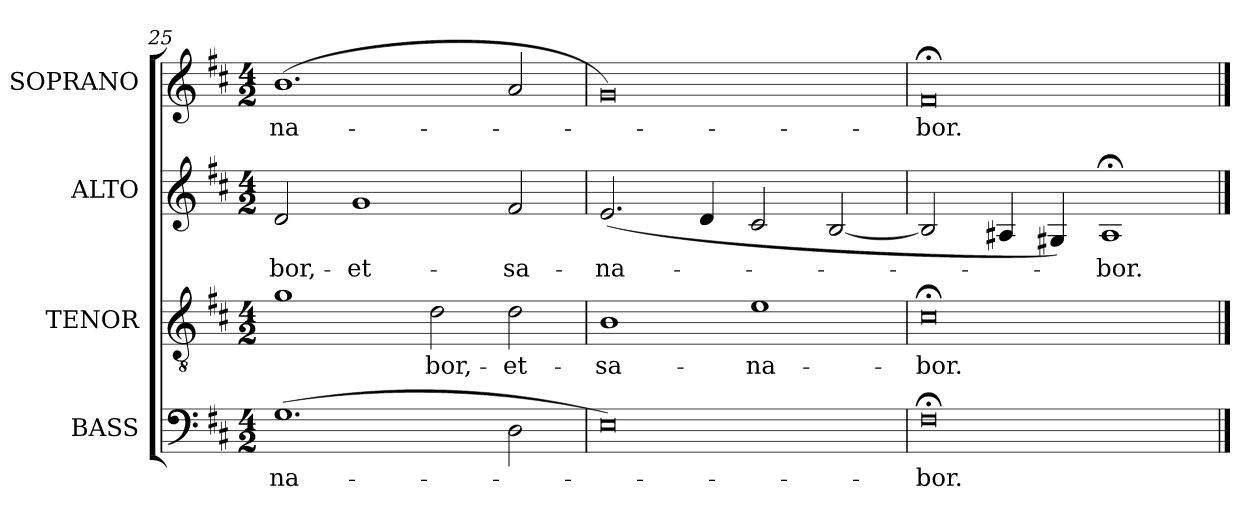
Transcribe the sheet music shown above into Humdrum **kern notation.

**kern	**text	**kern	**text	**kern	**text	**kern	**text
*part4	*part4	*part3	*part3	*part2	*part2	*part1	*part1
*staff4	*staff4	*staff3	*staff3	*staff2	*staff2	*staff1	*staff1
*I"BASS	*	*I"TENOR	*	*I"ALTO	*	*I"SOPRANO	*
*I'B.	*	*I'T.	*	*I'A.	*	*I'S.	*
*clefF4	*	*clefGv2	*	*clefG2	*	*clefG2	*
*	*	*ITrd7c12	*	*	*	*	*
*k[f#c#]	*	*k[f#c#]	*	*k[f#c#]	*	*k[f#c#]	*
*D:	*	*D:	*	*D:	*	*D:	*
*M4/2	*	*M4/2	*	*M4/2	*	*M4/2	*
=25	=25	=25	=25	=25	=25	=25	=25
!	!LO:LY:b:color=#000000	!	!	!	!	!	!
!	!	!	!	!	!LO:LY:b:color=#000000	!	!
!	!	!	!	!	!	!	!LO:LY:b:color=#000000
(1.Gi	-na-	1Gi	.	2di/	-bor,-	(1.bi	-na-
!	!	!	!	!	!LO:LY:b:color=#000000	!	!
.	.	.	.	1gi	-et-	.	.
!	!	!	!LO:LY:b:color=#000000	!	!	!	!
.	.	2Di\	-bor,-	.	.	.	.
!	!	!	!LO:LY:b:color=#000000	!	!	!	!
!	!	!	!	!	!LO:LY:b:color=#000000	!	!
2Di\	.	2Di\	-et-	2f#i/	-sa-	2ai/	.
=26	=26	=26	=26	=26	=26	=26	=26
!	!	!	!LO:LY:b:color=#000000	!	!	!	!
!	!	!	!	!	!LO:LY:b:color=#000000	!	!
0Ei)	.	1BBi	-sa-	(2.ei/	-na-	0gi)	.
.	.	.	.	4di/	.	.	.
!	!	!	!LO:LY:b:color=#000000	!	!	!	!
.	.	1Ei	-na-	2c#i/	.	.	.
.	.	.	.	[2Bi/	.	.	.
=27	=27	=27	=27	=27	=27	=27	=27
!	!LO:LY:b:color=#000000	!	!	!	!	!	!
!	!	!	!LO:LY:b:color=#000000	!	!	!	!
!	!	!	!	!	!	!	!LO:LY:b:color=#000000
0F#;i	-bor.-	0C#;i	-bor.-	2Bi/]	.	0f#;i	-bor.-
.	.	.	.	4A#Xi/	.	.	.
.	.	.	.	4G#Xi/)	.	.	.
!	!	!	!	!	!LO:LY:b:color=#000000	!	!
.	.	.	.	1A#;i	-bor.-	.	.
==	==	==	==	==	==	==	==
*-	*-	*-	*-	*-	*-	*-	*-
